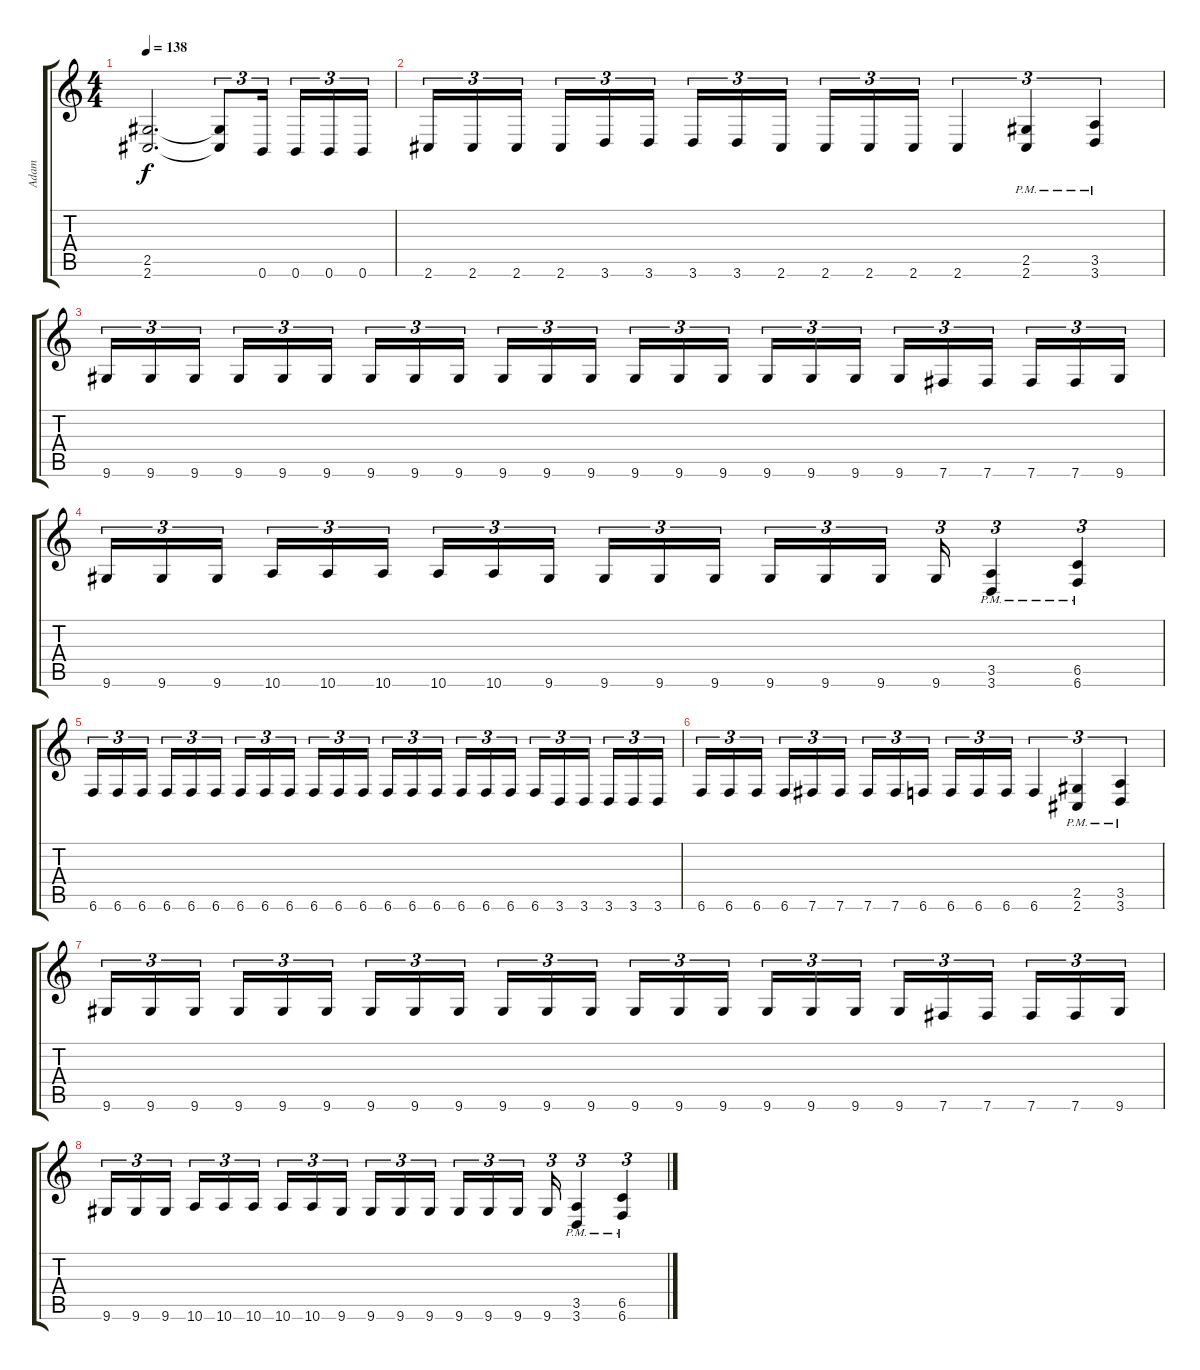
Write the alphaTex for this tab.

\track ("Adam" "Adam") {instrument distortionguitar}
\staff {score tabs}
\tuning (Db4 Ab3 E3 B2 Gb2 B1) {hide}
\ts (4 4)
\tempo 138
\clef g2
\ks c
(2.5 2.6).2{d dy f} (2.5{t} 2.6{t}).8{tu (3 2)} 0.6.16{tu (3 2) beam splitsecondary} 0.6.16{tu (3 2)} 0.6.16{tu (3 2)} 0.6.16{tu (3 2)} |
2.6.16{tu (3 2)} 2.6.16{tu (3 2)} 2.6.16{tu (3 2) beam splitsecondary} 2.6.16{tu (3 2)} 3.6.16{tu (3 2)} 3.6.16{tu (3 2)} 3.6.16{tu (3 2)} 3.6.16{tu (3 2)} 2.6.16{tu (3 2) beam splitsecondary} 2.6.16{tu (3 2)} 2.6.16{tu (3 2)} 2.6.16{tu (3 2)} 2.6.4{tu (3 2)} (2.5{pm} 2.6{pm}).4{tu (3 2)} (3.5{pm} 3.6{pm}).4{tu (3 2)} |
9.6.16{tu (3 2)} 9.6.16{tu (3 2)} 9.6.16{tu (3 2) beam splitsecondary} 9.6.16{tu (3 2)} 9.6.16{tu (3 2)} 9.6.16{tu (3 2)} 9.6.16{tu (3 2)} 9.6.16{tu (3 2)} 9.6.16{tu (3 2) beam splitsecondary} 9.6.16{tu (3 2)} 9.6.16{tu (3 2)} 9.6.16{tu (3 2)} 9.6.16{tu (3 2)} 9.6.16{tu (3 2)} 9.6.16{tu (3 2) beam splitsecondary} 9.6.16{tu (3 2)} 9.6.16{tu (3 2)} 9.6.16{tu (3 2)} 9.6.16{tu (3 2)} 7.6.16{tu (3 2)} 7.6.16{tu (3 2) beam splitsecondary} 7.6.16{tu (3 2)} 7.6.16{tu (3 2)} 9.6.16{tu (3 2)} |
9.6.16{tu (3 2)} 9.6.16{tu (3 2)} 9.6.16{tu (3 2) beam splitsecondary} 10.6.16{tu (3 2)} 10.6.16{tu (3 2)} 10.6.16{tu (3 2)} 10.6.16{tu (3 2)} 10.6.16{tu (3 2)} 9.6.16{tu (3 2) beam splitsecondary} 9.6.16{tu (3 2)} 9.6.16{tu (3 2)} 9.6.16{tu (3 2)} 9.6.16{tu (3 2)} 9.6.16{tu (3 2)} 9.6.16{tu (3 2) beam splitsecondary} 9.6.16{tu (3 2)} (3.5{pm} 3.6{pm}).4{tu (3 2)} (6.5{pm} 6.6{pm}).4{tu (3 2)} |
6.6.16{tu (3 2)} 6.6.16{tu (3 2)} 6.6.16{tu (3 2) beam splitsecondary} 6.6.16{tu (3 2)} 6.6.16{tu (3 2)} 6.6.16{tu (3 2)} 6.6.16{tu (3 2)} 6.6.16{tu (3 2)} 6.6.16{tu (3 2) beam splitsecondary} 6.6.16{tu (3 2)} 6.6.16{tu (3 2)} 6.6.16{tu (3 2)} 6.6.16{tu (3 2)} 6.6.16{tu (3 2)} 6.6.16{tu (3 2) beam splitsecondary} 6.6.16{tu (3 2)} 6.6.16{tu (3 2)} 6.6.16{tu (3 2)} 6.6.16{tu (3 2)} 3.6.16{tu (3 2)} 3.6.16{tu (3 2) beam splitsecondary} 3.6.16{tu (3 2)} 3.6.16{tu (3 2)} 3.6.16{tu (3 2)} |
6.6.16{tu (3 2)} 6.6.16{tu (3 2)} 6.6.16{tu (3 2) beam splitsecondary} 6.6.16{tu (3 2)} 7.6.16{tu (3 2)} 7.6.16{tu (3 2)} 7.6.16{tu (3 2)} 7.6.16{tu (3 2)} 6.6.16{tu (3 2) beam splitsecondary} 6.6.16{tu (3 2)} 6.6.16{tu (3 2)} 6.6.16{tu (3 2)} 6.6.4{tu (3 2)} (2.5{pm} 2.6{pm}).4{tu (3 2)} (3.5{pm} 3.6{pm}).4{tu (3 2)} |
9.6.16{tu (3 2)} 9.6.16{tu (3 2)} 9.6.16{tu (3 2) beam splitsecondary} 9.6.16{tu (3 2)} 9.6.16{tu (3 2)} 9.6.16{tu (3 2)} 9.6.16{tu (3 2)} 9.6.16{tu (3 2)} 9.6.16{tu (3 2) beam splitsecondary} 9.6.16{tu (3 2)} 9.6.16{tu (3 2)} 9.6.16{tu (3 2)} 9.6.16{tu (3 2)} 9.6.16{tu (3 2)} 9.6.16{tu (3 2) beam splitsecondary} 9.6.16{tu (3 2)} 9.6.16{tu (3 2)} 9.6.16{tu (3 2)} 9.6.16{tu (3 2)} 7.6.16{tu (3 2)} 7.6.16{tu (3 2) beam splitsecondary} 7.6.16{tu (3 2)} 7.6.16{tu (3 2)} 9.6.16{tu (3 2)} |
9.6.16{tu (3 2)} 9.6.16{tu (3 2)} 9.6.16{tu (3 2) beam splitsecondary} 10.6.16{tu (3 2)} 10.6.16{tu (3 2)} 10.6.16{tu (3 2)} 10.6.16{tu (3 2)} 10.6.16{tu (3 2)} 9.6.16{tu (3 2) beam splitsecondary} 9.6.16{tu (3 2)} 9.6.16{tu (3 2)} 9.6.16{tu (3 2)} 9.6.16{tu (3 2)} 9.6.16{tu (3 2)} 9.6.16{tu (3 2) beam splitsecondary} 9.6.16{tu (3 2)} (3.5{pm} 3.6{pm}).4{tu (3 2)} (6.5{pm} 6.6{pm}).4{tu (3 2)}
